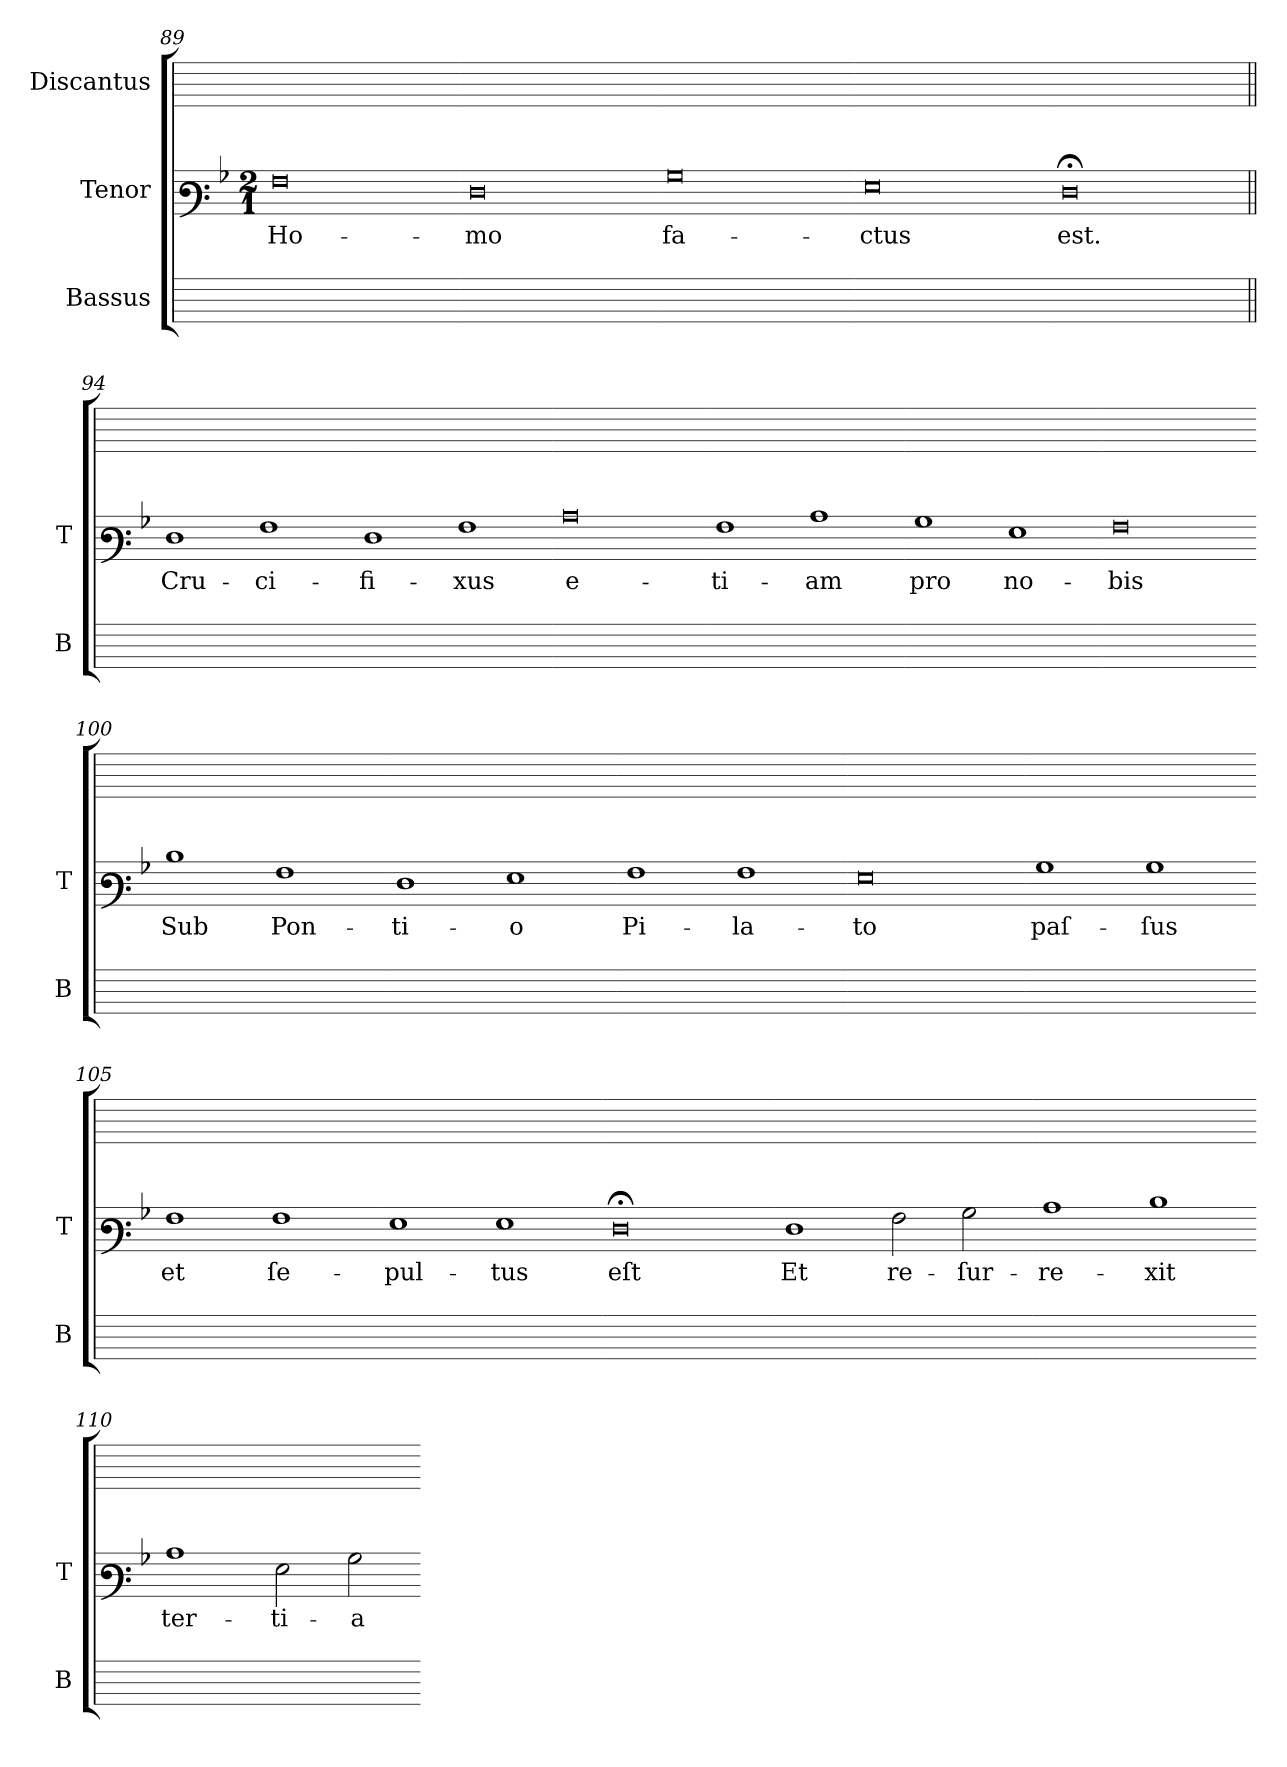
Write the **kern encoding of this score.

**kern	**kern	**text	**kern
*part3	*part2	*part2	*part1
*staff3	*staff2	*staff2	*staff1
*I"Bassus	*I"Tenor	*	*I"Discantus
*I'B	*I'T	*	*
*	*clefF3	*	*
*	*k[b-]	*	*
*	*F:	*	*
*	*M2/1	*	*
=89	=89	=89	=89
0ryy	0A	Ho-	0ryy
=90-	=90-	=90-	=90-
0ryy	0F	-mo	0ryy
=91-	=91-	=91-	=91-
0ryy	0B-	fa-	0ryy
=92-	=92-	=92-	=92-
0ryy	0G	-ctus	0ryy
=93-	=93-	=93-	=93-
0ryy	0F;<	est.	0ryy
=94||	=94||	=94||	=94||
0ryy	1F	Cru-	0ryy
.	1A	-ci-	.
=95-	=95-	=95-	=95-
0ryy	1F	-fi-	0ryy
.	1A	-xus	.
=96-	=96-	=96-	=96-
0ryy	0c	e-	0ryy
=97-	=97-	=97-	=97-
0ryy	1A	-ti-	0ryy
.	1c	-am	.
=98-	=98-	=98-	=98-
0ryy	1B-	pro	0ryy
.	1G	no-	.
=99-	=99-	=99-	=99-
0ryy	0A	-bis	0ryy
=100-	=100-	=100-	=100-
0ryy	1d	Sub	0ryy
.	1A	Pon-	.
=101-	=101-	=101-	=101-
0ryy	1F	-ti-	0ryy
.	1G	-o	.
=102-	=102-	=102-	=102-
0ryy	1A	Pi-	0ryy
.	1A	-la-	.
=103-	=103-	=103-	=103-
0ryy	0G	-to	0ryy
=104-	=104-	=104-	=104-
0ryy	1B-	paſ-	0ryy
.	1B-	-ſus	.
=105-	=105-	=105-	=105-
0ryy	1A	et	0ryy
.	1A	ſe-	.
=106-	=106-	=106-	=106-
0ryy	1G	-pul-	0ryy
.	1G	-tus	.
=107-	=107-	=107-	=107-
0ryy	0F;<	eſt	0ryy
=108-	=108-	=108-	=108-
0ryy	1F	Et	0ryy
.	2A\	re-	.
.	2B-\	-ſur-	.
=109-	=109-	=109-	=109-
0ryy	1c	-re-	0ryy
.	1d	-xit	.
=110-	=110-	=110-	=110-
0ryy	1c	ter-	0ryy
.	2G\	-ti-	.
.	2B-\	-a	.
=-	=-	=-	=-
*-	*-	*-	*-
